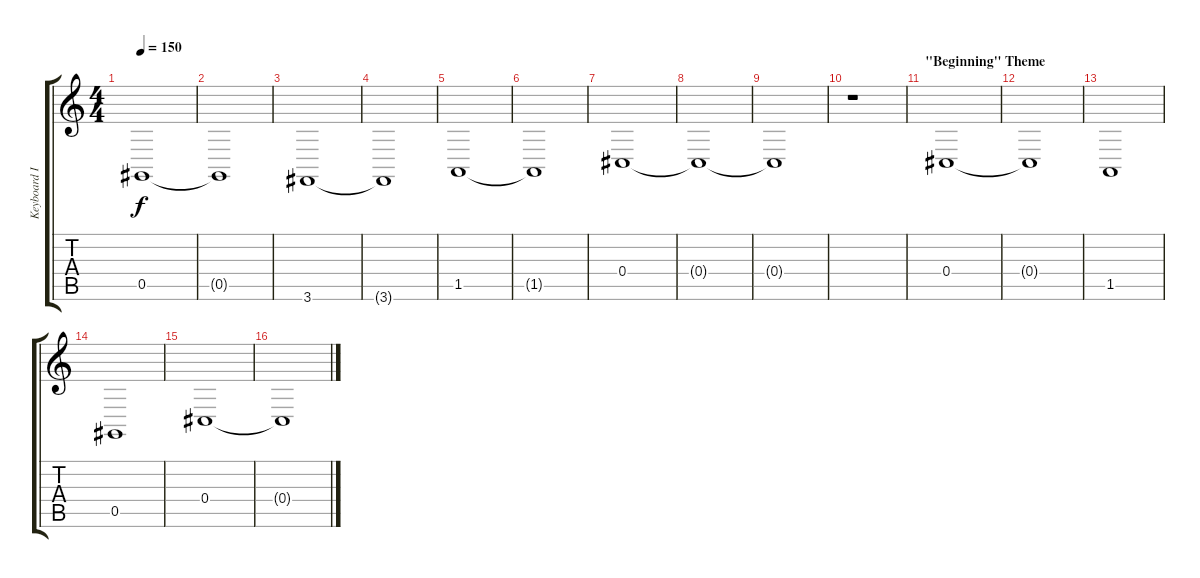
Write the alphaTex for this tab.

\track ("Keyboard I" "Keyboard I") {instrument pad2warm}
\staff {score tabs}
\tuning (Eb4 Bb3 Gb3 Db3 Ab2 Eb2) {hide}
\ts (4 4)
\tempo 150
\clef g2
\ks c
0.5.1{dy f} |
0.5{t}.1 |
3.6.1 |
3.6{t}.1 |
1.5.1 |
1.5{t}.1 |
0.4.1 |
0.4{t}.1 |
0.4{t}.1 |
r.1 |
\section ("" "\"Beginning\" Theme")
0.4.1 |
0.4{t}.1 |
1.5.1 |
0.5.1 |
0.4.1 |
0.4{t}.1
